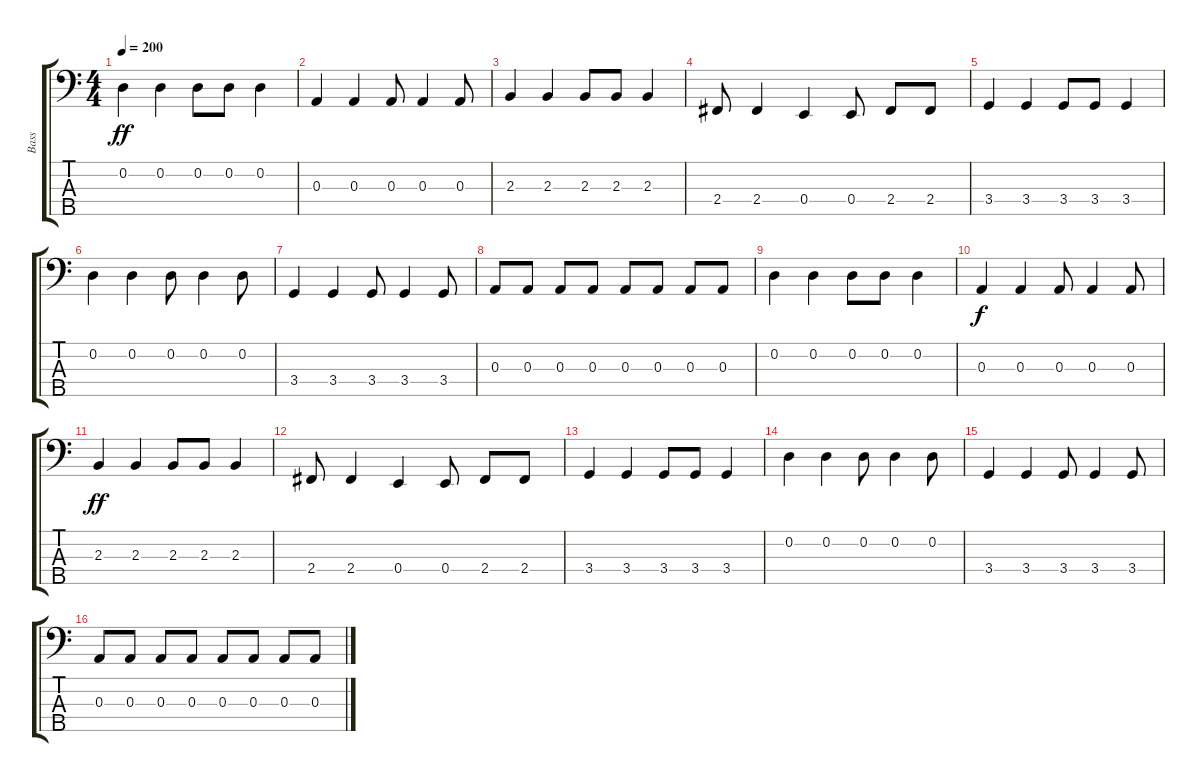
\track ("Bass" "Bass") {instrument electricbassfinger}
\staff {score tabs}
\tuning (G2 D2 A1 E1 B0) {hide}
\ts (4 4)
\tempo 200
\clef f4
\ks c
0.2.4{dy ff} 0.2.4 0.2.8 0.2.8 0.2.4 |
0.3.4 0.3.4 0.3.8 0.3.4 0.3.8 |
2.3.4 2.3.4 2.3.8 2.3.8 2.3.4 |
2.4.8 2.4.4 0.4.4 0.4.8 2.4.8 2.4.8 |
3.4.4 3.4.4 3.4.8 3.4.8 3.4.4 |
0.2.4 0.2.4 0.2.8 0.2.4 0.2.8 |
3.4.4 3.4.4 3.4.8 3.4.4 3.4.8 |
0.3.8 0.3.8 0.3.8 0.3.8 0.3.8 0.3.8 0.3.8 0.3.8 |
0.2.4 0.2.4 0.2.8 0.2.8 0.2.4 |
0.3.4{dy f} 0.3.4 0.3.8 0.3.4 0.3.8 |
2.3.4{dy ff} 2.3.4 2.3.8 2.3.8 2.3.4 |
2.4.8 2.4.4 0.4.4 0.4.8 2.4.8 2.4.8 |
3.4.4 3.4.4 3.4.8 3.4.8 3.4.4 |
0.2.4 0.2.4 0.2.8 0.2.4 0.2.8 |
3.4.4 3.4.4 3.4.8 3.4.4 3.4.8 |
0.3.8 0.3.8 0.3.8 0.3.8 0.3.8 0.3.8 0.3.8 0.3.8
